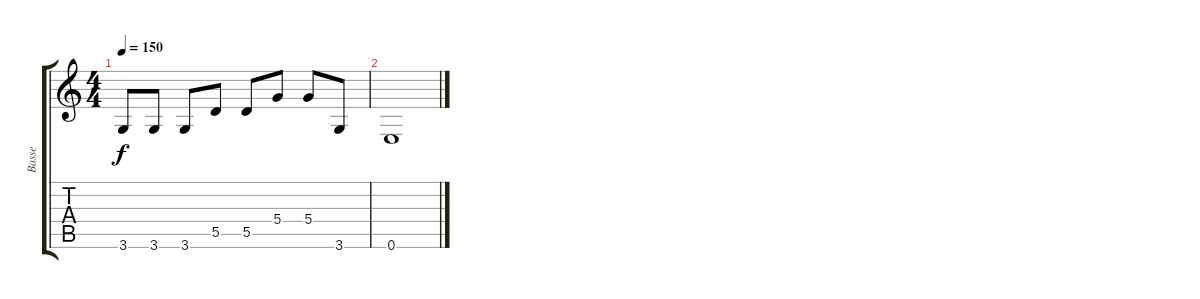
\track ("Basse" "Basse") {instrument electricbassfinger}
\staff {score tabs}
\tuning (E4 B3 G3 D3 A2 E2) {hide}
\ts (4 4)
\tempo 150
\clef g2
\ks c
3.6{t}.8{dy f} 3.6.8 3.6.8 5.5.8 5.5.8 5.4.8 5.4.8 3.6.8 |
0.6.1
